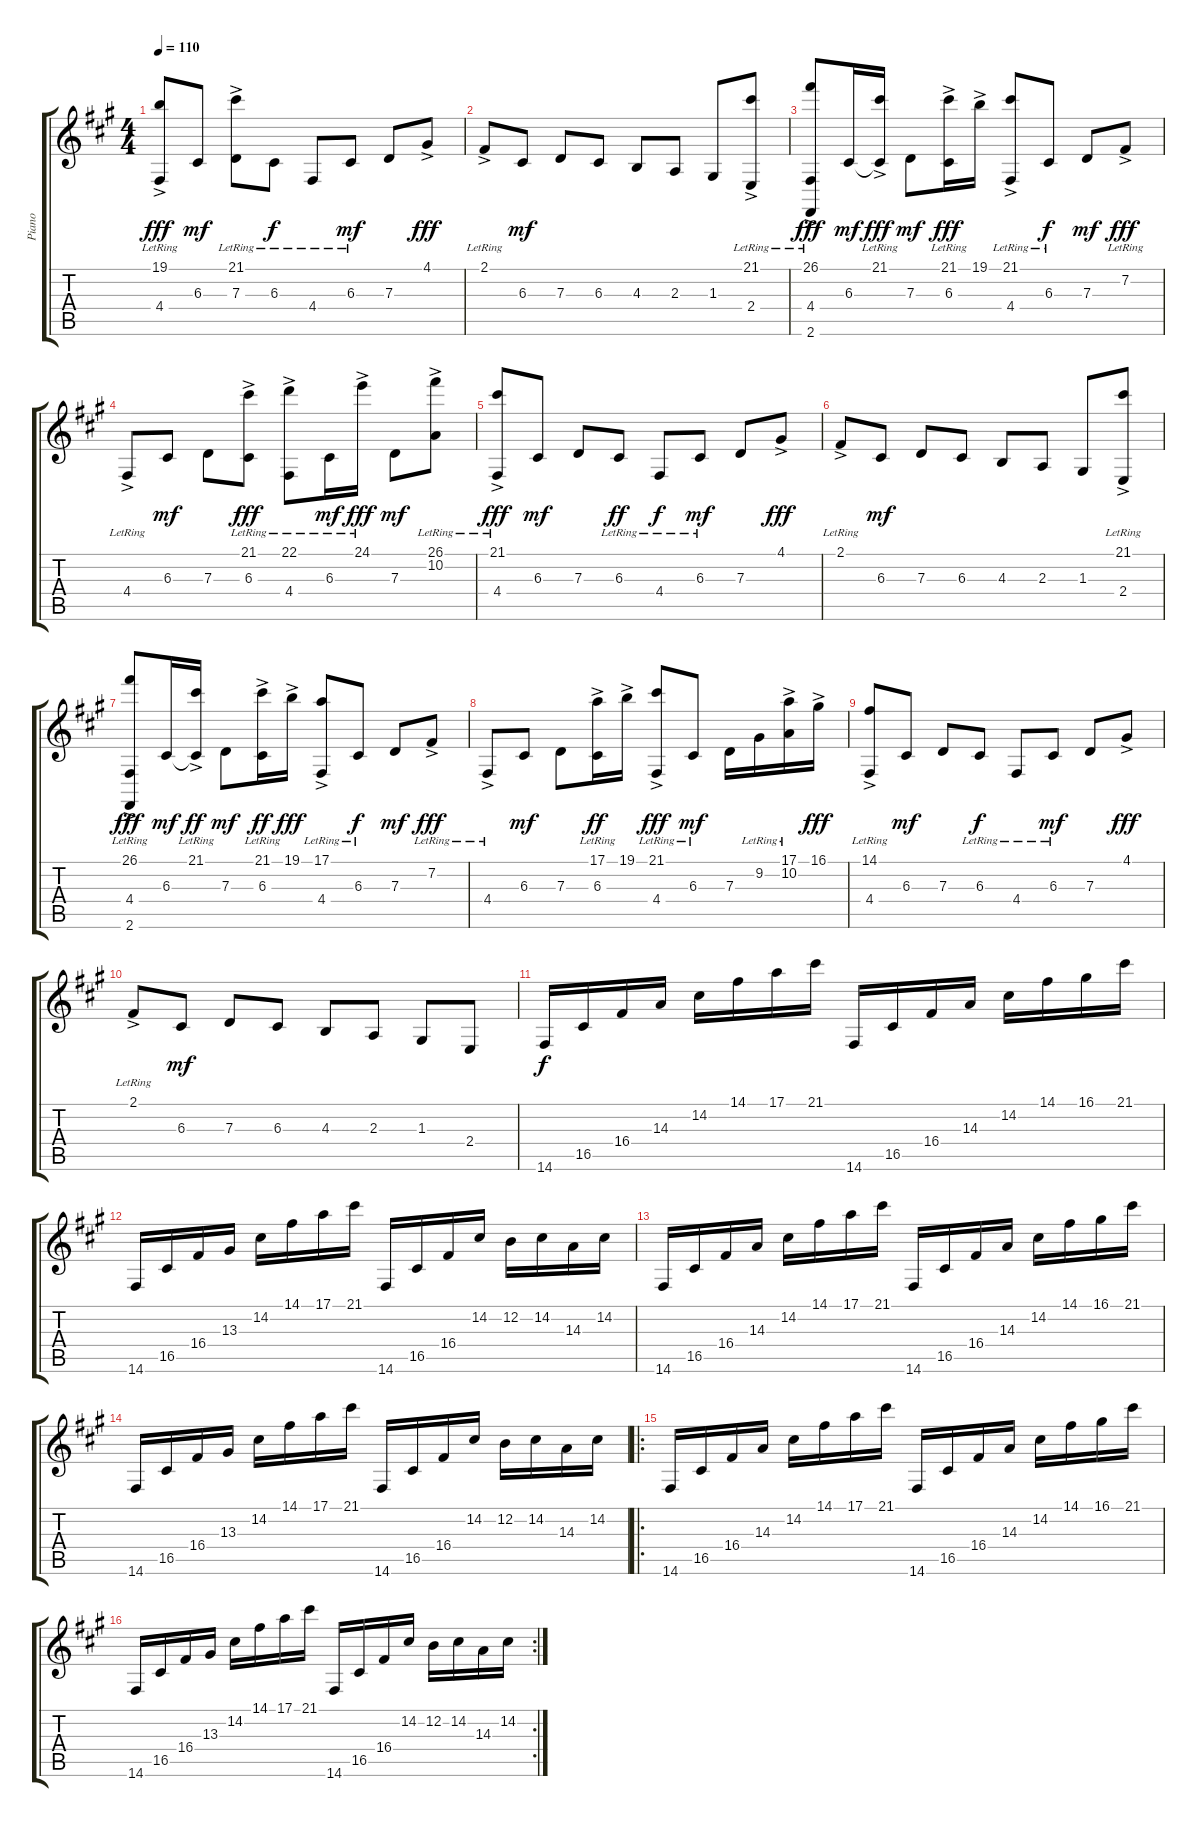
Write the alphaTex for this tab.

\track ("Piano" "Piano") {instrument acousticgrandpiano}
\staff {score tabs}
\tuning (E4 B3 G3 D3 A2 E2) {hide}
\ts (4 4)
\tempo 110
\clef g2
\ks a
(19.1{ac lr} 4.4{lr}).8{dy fff} 6.3.8{dy mf} (21.1{ac lr} 7.3).8 6.3{lr}.8{dy f} 4.4{lr}.8 6.3{lr}.8{dy mf} 7.3.8 4.1{ac}.8{dy fff} |
2.1{ac lr}.8 6.3.8{dy mf} 7.3.8 6.3.8 4.3.8 2.3.8 1.3.8 (21.1{ac lr} 2.4).8 |
(26.1{ac lr} 4.4{ac lr} 2.6{ac lr}).8{dy fff} 6.3.16{dy mf} (21.1{ac lr} 6.3{t}).16{dy fff} 7.3.8{dy mf} (21.1{ac} 6.3{lr}).16{dy fff} 19.1{ac}.16 (21.1{ac lr} 4.4{lr}).8 6.3{lr}.8{dy f} 7.3.8{dy mf} 7.2{ac lr}.8{dy fff} |
4.4{ac lr}.8 6.3.8{dy mf} 7.3.8 (21.1{ac lr} 6.3{lr}).8{dy fff} (22.1{ac lr} 4.4{lr}).8 6.3{lr}.16{dy mf} 24.1{ac lr}.16{dy fff} 7.3.8{dy mf} (26.1{ac lr} 10.2{lr}).8 |
(21.1{ac lr} 4.4{lr}).8{dy fff} 6.3.8{dy mf} 7.3.8 6.3{lr}.8{dy ff} 4.4{lr}.8{dy f} 6.3{lr}.8{dy mf} 7.3.8 4.1{ac}.8{dy fff} |
2.1{ac lr}.8 6.3.8{dy mf} 7.3.8 6.3.8 4.3.8 2.3.8 1.3.8 (21.1{ac lr} 2.4).8 |
(26.1{ac lr} 4.4{ac lr} 2.6{ac lr}).8{dy fff} 6.3.16{dy mf} (21.1{ac lr} 6.3{t}).16{dy ff} 7.3.8{dy mf} (21.1{ac} 6.3{lr}).16{dy ff} 19.1{ac}.16{dy fff} (17.1{ac lr} 4.4{lr}).8 6.3{lr}.8{dy f} 7.3.8{dy mf} 7.2{ac lr}.8{dy fff} |
4.4{ac lr}.8 6.3.8{dy mf} 7.3.8 (17.1{ac} 6.3{lr}).16{dy ff} 19.1{ac}.16 (21.1{ac lr} 4.4{lr}).8{dy fff} 6.3{lr}.8{dy mf} 7.3.16 9.2{lr}.16 (17.1{ac} 10.2{lr}).16 16.1{ac}.16{dy fff} |
(14.1{ac lr} 4.4{lr}).8 6.3.8{dy mf} 7.3.8 6.3{lr}.8{dy f} 4.4{lr}.8 6.3{lr}.8{dy mf} 7.3.8 4.1{ac}.8{dy fff} |
2.1{ac lr}.8 6.3.8{dy mf} 7.3.8 6.3.8 4.3.8 2.3.8 1.3.8 2.4.8 |
14.6.16{dy f} 16.5.16 16.4.16 14.3.16 14.2.16 14.1.16 17.1.16 21.1.16 14.6.16 16.5.16 16.4.16 14.3.16 14.2.16 14.1.16 16.1.16 21.1.16 |
14.6.16 16.5.16 16.4.16 13.3.16 14.2.16 14.1.16 17.1.16 21.1.16 14.6.16 16.5.16 16.4.16 14.2.16 12.2.16 14.2.16 14.3.16 14.2.16 |
14.6.16 16.5.16 16.4.16 14.3.16 14.2.16 14.1.16 17.1.16 21.1.16 14.6.16 16.5.16 16.4.16 14.3.16 14.2.16 14.1.16 16.1.16 21.1.16 |
14.6.16 16.5.16 16.4.16 13.3.16 14.2.16 14.1.16 17.1.16 21.1.16 14.6.16 16.5.16 16.4.16 14.2.16 12.2.16 14.2.16 14.3.16 14.2.16 |
\ro
14.6.16 16.5.16 16.4.16 14.3.16 14.2.16 14.1.16 17.1.16 21.1.16 14.6.16 16.5.16 16.4.16 14.3.16 14.2.16 14.1.16 16.1.16 21.1.16 |
\rc 2
14.6.16 16.5.16 16.4.16 13.3.16 14.2.16 14.1.16 17.1.16 21.1.16 14.6.16 16.5.16 16.4.16 14.2.16 12.2.16 14.2.16 14.3.16 14.2.16
